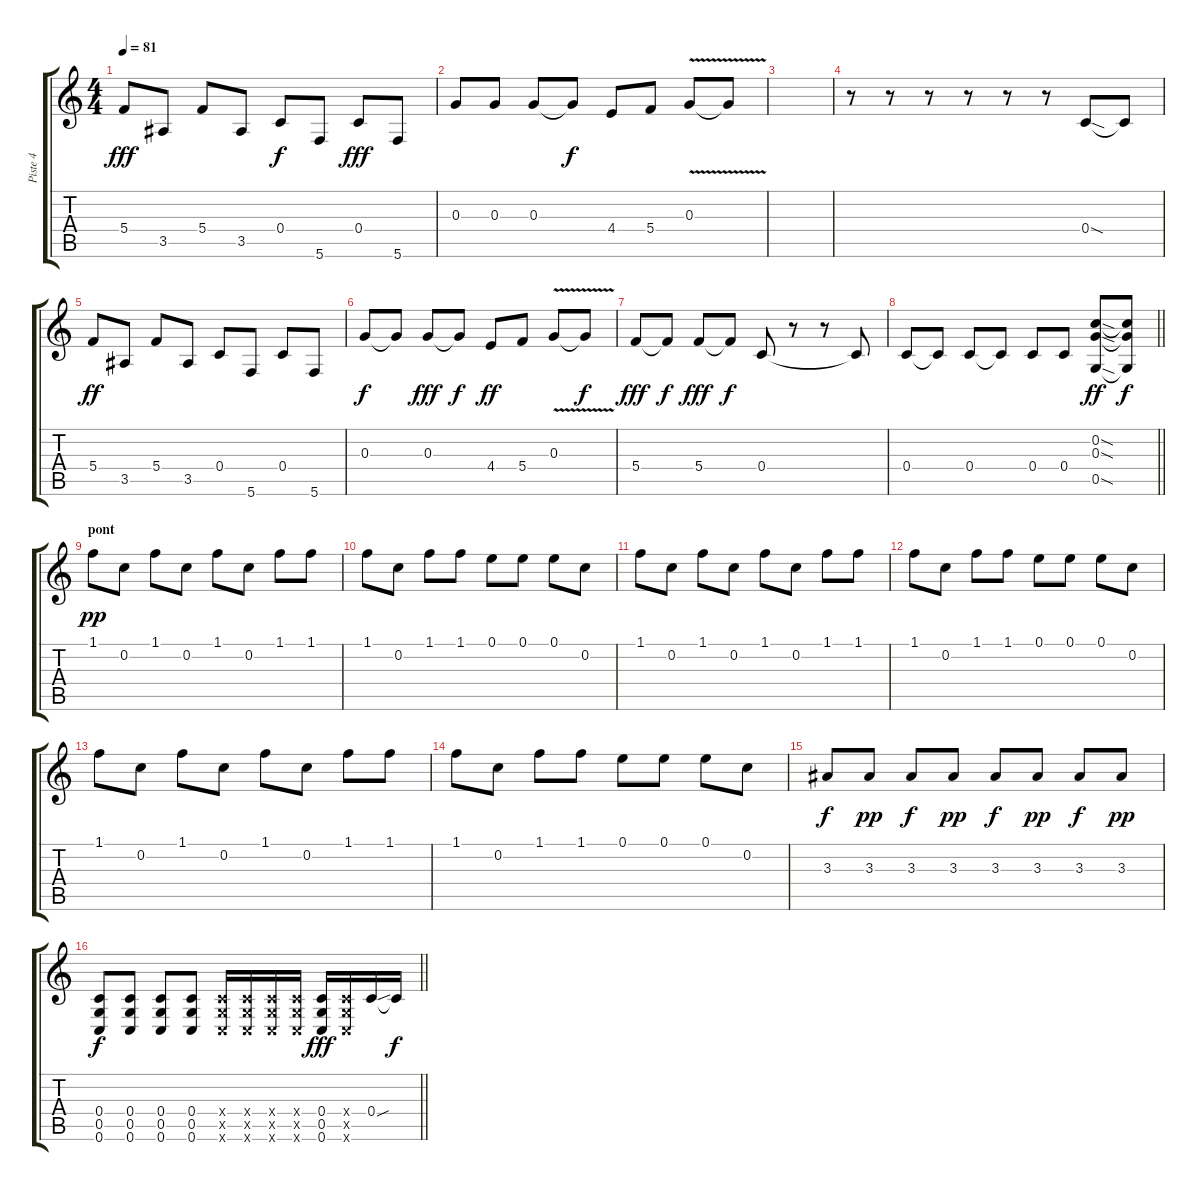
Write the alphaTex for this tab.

\track ("Piste 4" "Piste 4") {instrument distortionguitar}
\staff {score tabs}
\tuning (E4 C4 G3 C3 G2 C2) {hide}
\ts (4 4)
\tempo 81
\clef g2
\ks c
5.4.8{dy fff} 3.5.8 5.4.8 3.5.8 0.4.8{dy f} 5.6.8 0.4.8{dy fff} 5.6.8 |
0.3.8 0.3.8 0.3.8 0.3{t}.8{dy f} 4.4.8 5.4.8 0.3{v}.8 0.3{t}.8 |
|
r.8 r.8 r.8 r.8 r.8 r.8 0.4{sod}.8 0.4{t}.8 |
5.4.8{dy ff} 3.5.8 5.4.8 3.5.8 0.4.8 5.6.8 0.4.8 5.6.8 |
0.3.8{dy f} 0.3{t}.8 0.3.8{dy fff} 0.3{t}.8{dy f} 4.4.8{dy ff} 5.4.8 0.3{v}.8 0.3{t}.8{dy f} |
5.4.8{dy fff} 5.4{t}.8{dy f} 5.4.8{dy fff} 5.4{t}.8{dy f} 0.4.8 r.8 r.8 0.4{t}.8 |
\barLineRight lightlight
0.4.8 0.4{t}.8 0.4.8 0.4{t}.8 0.4.8 0.4.8 (0.2{sod} 0.3{sod} 0.5{sod}).8{dy ff} (0.2{t} 0.3{t} 0.5{t}).8{dy f} |
\section ("" "pont")
1.1.8{dy pp} 0.2.8 1.1.8 0.2.8 1.1.8 0.2.8 1.1.8 1.1.8 |
1.1.8 0.2.8 1.1.8 1.1.8 0.1.8 0.1.8 0.1.8 0.2.8 |
1.1.8 0.2.8 1.1.8 0.2.8 1.1.8 0.2.8 1.1.8 1.1.8 |
1.1.8 0.2.8 1.1.8 1.1.8 0.1.8 0.1.8 0.1.8 0.2.8 |
1.1.8 0.2.8 1.1.8 0.2.8 1.1.8 0.2.8 1.1.8 1.1.8 |
1.1.8 0.2.8 1.1.8 1.1.8 0.1.8 0.1.8 0.1.8 0.2.8 |
3.3.8{dy f} 3.3.8{dy pp} 3.3.8{dy f} 3.3.8{dy pp} 3.3.8{dy f} 3.3.8{dy pp} 3.3.8{dy f} 3.3.8{dy pp} |
\barLineRight lightlight
(0.4 0.5 0.6).8{dy f} (0.4 0.5 0.6).8 (0.4 0.5 0.6).8 (0.4 0.5 0.6).8 (0.4{x} 0.5{x} 0.6{x}).16 (0.4{x} 0.5{x} 0.6{x}).16 (0.4{x} 0.5{x} 0.6{x}).16 (0.4{x} 0.5{x} 0.6{x}).16 (0.4 0.5 0.6).16{dy fff} (0.4{x} 0.5{x} 0.6{x}).16 0.4{sou}.16 0.4{t}.16{dy f}
